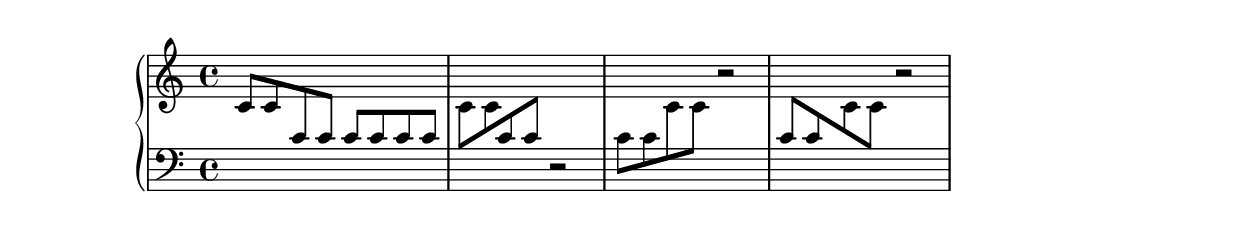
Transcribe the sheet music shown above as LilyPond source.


\version "2.7.32"
\header{
texidoc="
Beams can be typeset over fixed distance aligned staves, beam
beautification does not really work, but knees do. Beams should be
behave well, wherever the switching point is.
"
}

\context PianoStaff <<
  \new Staff = "one" \relative c'{
    \stemUp  c8[ c \change Staff=two \stemUp c c]
    c[ c c c]
    \change Staff=one
    \stemDown  c8[ c \change Staff=two \stemUp c c]
    r2
    \stemDown  c8[ c \change Staff=one \stemDown c c]
    r2
    \change Staff=two
    \stemUp  c8[ c \change Staff=one \stemDown c c]
    r2
  }
  \new Staff = "two" \relative c'{
    \clef bass
    s1
    s1
    s1
    s1
  }
>>


